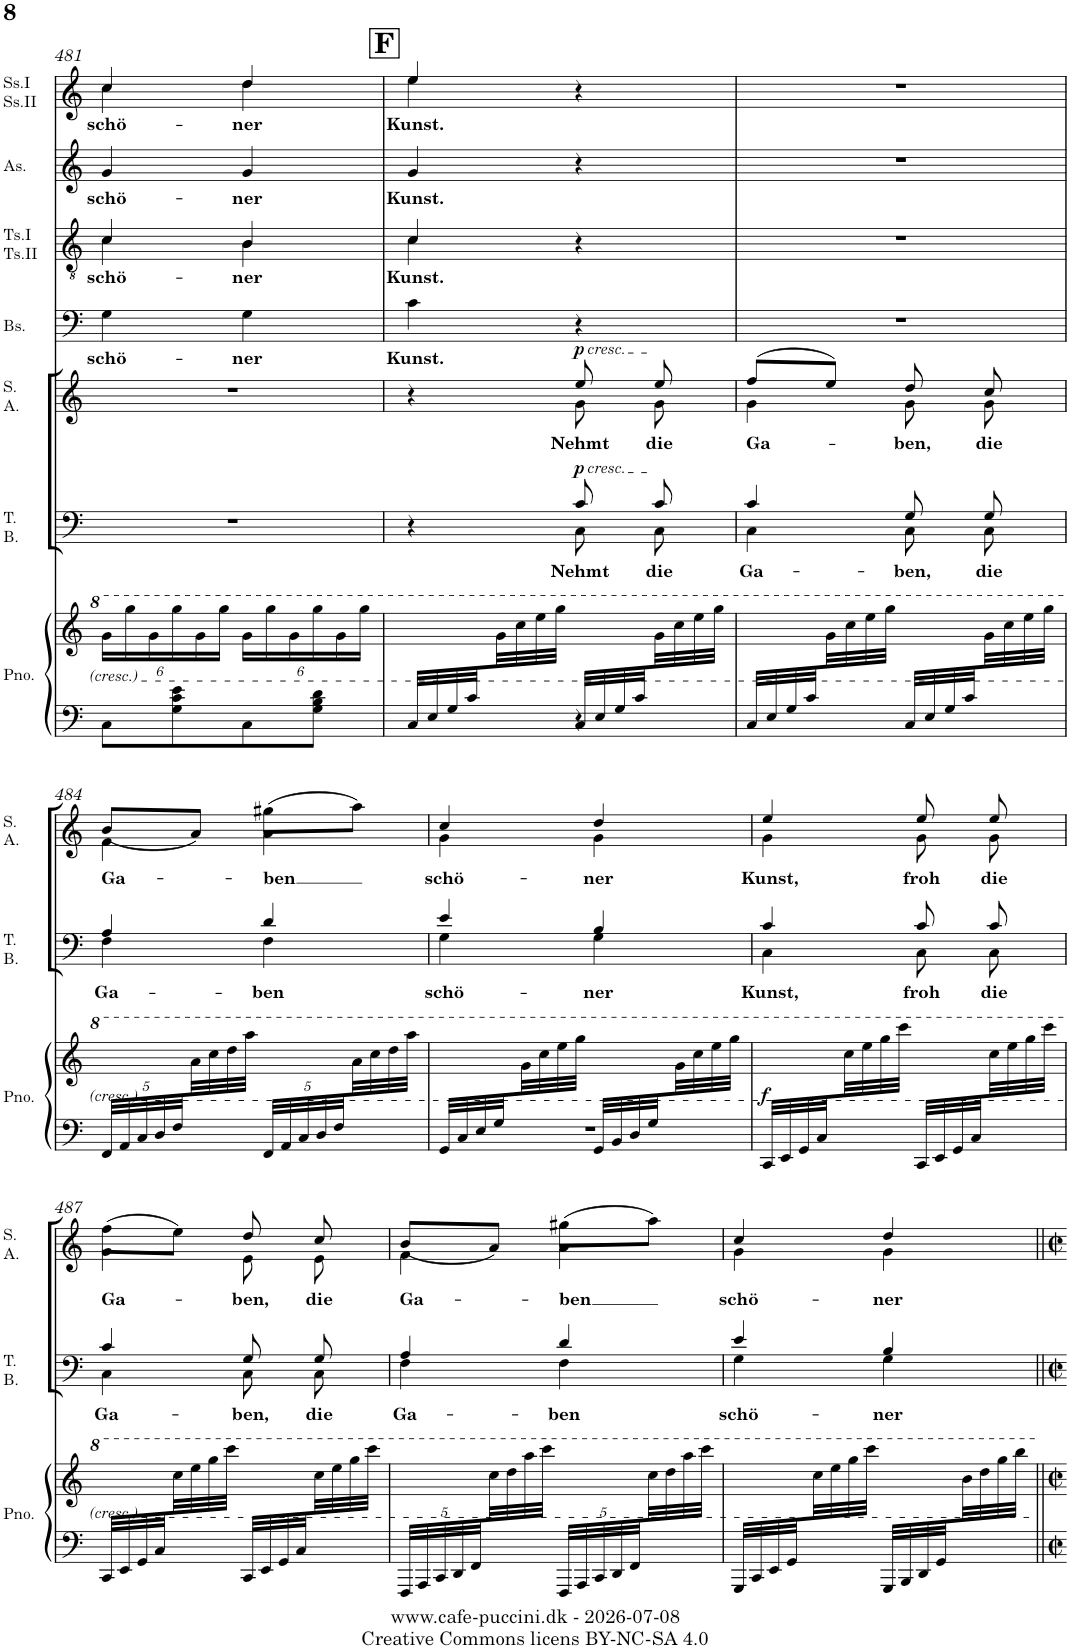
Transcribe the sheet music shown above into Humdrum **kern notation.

**kern	**kern	**dynam	**kern	**text	**dynam	**kern	**text	**dynam	**kern	**text	**kern	**text	**kern	**text	**kern	**text
*part7	*part7	*part7	*part6	*part6	*part6	*part5	*part5	*part5	*part4	*part4	*part3	*part3	*part2	*part2	*part1	*part1
*staff8	*staff7	*staff7/8	*staff6	*staff6	*staff6	*staff5	*staff5	*staff5	*staff4	*staff4	*staff3	*staff3	*staff2	*staff2	*staff1	*staff1
*I"Piano	*	*	*I"Tenor Bass	*	*	*I"Soprano Alto	*	*	*I"Bass solo	*	*I"Tenor solo I Tenor solo II	*	*I"Alto solo	*	*I"Soprano I Soprano II	*
*I'Pno.	*	*	*I'T. B.	*	*	*I'S. A.	*	*	*I'Bs.	*	*I'Ts.I Ts.II	*	*I'As.	*	*	*
!!LO:PB:g=z
*clefF4	*clefG2	*	*clefF4	*	*	*clefG2	*	*	*clefF4	*	*clefGv2	*	*clefG2	*	*clefG2	*
*k[]	*k[]	*	*k[]	*	*	*k[]	*	*	*k[]	*	*k[]	*	*k[]	*	*k[]	*
*M2/4	*M2/4	*	*M2/4	*	*	*M2/4	*	*	*M2/4	*	*M2/4	*	*M2/4	*	*M2/4	*
*	*Xbrackettup	*	*	*	*	*	*	*	*	*	*	*	*	*	*	*
=481	=481	=481	=481	=481	=481	=481	=481	=481	=481	=481	=481	=481	=481	=481	=481	=481
!	!	!	!	!	!	!	!	!	!	!LO:LY:b	!	!LO:LY:b	!	!LO:LY:b	!	!LO:LY:b
*	*	*	*	*	*	*	*	*	*	*	*^	*	*	*	*^	*
8C\L	24gg\LL	.	2r	.	.	2r	.	.	4G\	schö-	4c/	4c\	schö-	4g/	schö-	4cc/	4cc\	schö-
.	24ggg\	.	.	.	.	.	.	.	.	.	.	.	.	.	.	.	.	.
.	24gg\	.	.	.	.	.	.	.	.	.	.	.	.	.	.	.	.	.
8G\ 8c\ 8e\	24ggg\	.	.	.	.	.	.	.	.	.	.	.	.	.	.	.	.	.
.	24gg\	.	.	.	.	.	.	.	.	.	.	.	.	.	.	.	.	.
.	24ggg\JJ	.	.	.	.	.	.	.	.	.	.	.	.	.	.	.	.	.
!	!	!	!	!	!	!	!	!	!	!LO:LY:b	!	!	!LO:LY:b	!	!LO:LY:b	!	!	!LO:LY:b
8C\	24gg\LL	.	.	.	.	.	.	.	4G\	-ner	4B/	4B\	-ner	4g/	-ner	4dd/	4dd\	-ner
.	24ggg\	.	.	.	.	.	.	.	.	.	.	.	.	.	.	.	.	.
.	24gg\	.	.	.	.	.	.	.	.	.	.	.	.	.	.	.	.	.
8G\ 8B\ 8d\J	24ggg\	.	.	.	.	.	.	.	.	.	.	.	.	.	.	.	.	.
.	24gg\	.	.	.	.	.	.	.	.	.	.	.	.	.	.	.	.	.
.	24ggg\JJ	.	.	.	.	.	.	.	.	.	.	.	.	.	.	.	.	.
!!LO:REH:place=s1:a:B:cj:fs=18.1406:t=F	!!
=482	=482	=482	=482	=482	=482	=482	=482	=482	=482	=482	=482	=482	=482	=482	=482	=482	=482	=482
*^	*	*	*^	*	*	*^	*	*	*	*	*	*	*	*	*	*	*	*
!	!	!	!	!	!	!	!	!	!	!	!	!	!LO:LY:b	!	!	!LO:LY:b	!	!LO:LY:b	!	!	!LO:LY:b
32c/LLL	4ryy	8ryy	.	4r	4ryy	.	.	4r	4ryy	.	.	4c\	Kunst.	4c/	4c\	Kunst.	4g/	Kunst.	4ee/	4ee\	Kunst.
32e/	.	.	.	.	.	.	.	.	.	.	.	.	.	.	.	.	.	.	.	.	.
32g/	.	.	.	.	.	.	.	.	.	.	.	.	.	.	.	.	.	.	.	.	.
32cc/JJ	.	.	.	.	.	.	.	.	.	.	.	.	.	.	.	.	.	.	.	.	.
8ryy	.	32gg\LL	.	.	.	.	.	.	.	.	.	.	.	.	.	.	.	.	.	.	.
.	.	32ccc\	.	.	.	.	.	.	.	.	.	.	.	.	.	.	.	.	.	.	.
.	.	32eee\	.	.	.	.	.	.	.	.	.	.	.	.	.	.	.	.	.	.	.
.	.	32ggg\JJJ	.	.	.	.	.	.	.	.	.	.	.	.	.	.	.	.	.	.	.
!	!	!	!	!	!	!	!	!LO:TX:a:i:t=cresc.	!	!	!	!	!	!	!	!	!	!	!	!	!
!	!	!	!	!LO:TX:a:i:t=cresc.	!	!	!	!	!	!	!	!	!	!	!	!	!	!	!	!	!
!	!	!	!	!	!	!LO:LY:b	!LO:DY:a	!	!	!LO:LY:b	!LO:DY:a	!	!	!	!	!	!	!	!	!	!
32c/LLL	4r	8ryy	.	8c/L	8C\L	Nehmt	p	8ee/	8g\	Nehmt	p	4r	.	4r	4ryy	.	4r	.	4r	4ryy	.
32e/	.	.	.	.	.	.	.	.	.	.	.	.	.	.	.	.	.	.	.	.	.
32g/	.	.	.	.	.	.	.	.	.	.	.	.	.	.	.	.	.	.	.	.	.
32cc/JJ	.	.	.	.	.	.	.	.	.	.	.	.	.	.	.	.	.	.	.	.	.
!	!	!	!	!	!	!LO:LY:b	!	!	!	!LO:LY:b	!	!	!	!	!	!	!	!	!	!	!
8ryy	.	32gg\LL	.	8c/J	8C\J	die	.	8ee/	8g\	die	.	.	.	.	.	.	.	.	.	.	.
.	.	32ccc\	.	.	.	.	.	.	.	.	.	.	.	.	.	.	.	.	.	.	.
.	.	32eee\	.	.	.	.	.	.	.	.	.	.	.	.	.	.	.	.	.	.	.
.	.	32ggg\JJJ	.	.	.	.	.	.	.	.	.	.	.	.	.	.	.	.	.	.	.
*	*	*	*	*	*	*	*	*	*	*	*	*	*	*v	*v	*	*	*	*v	*v	*
=483	=483	=483	=483	=483	=483	=483	=483	=483	=483	=483	=483	=483	=483	=483	=483	=483	=483	=483	=483
!	!	!	!	!	!	!LO:LY:b	!	!	!	!LO:LY:b	!	!	!	!	!	!	!	!	!
32c/LLL	2ryy	8ryy	.	4c/	4C\	Ga-	.	(>8ff/L	4g\	Ga-	.	2r	.	2r	.	2r	.	2r	.
32e/	.	.	.	.	.	.	.	.	.	.	.	.	.	.	.	.	.	.	.
32g/	.	.	.	.	.	.	.	.	.	.	.	.	.	.	.	.	.	.	.
32cc/JJ	.	.	.	.	.	.	.	.	.	.	.	.	.	.	.	.	.	.	.
8ryy	.	32gg\LL	.	.	.	.	.	8ee/J)	.	.	.	.	.	.	.	.	.	.	.
.	.	32ccc\	.	.	.	.	.	.	.	.	.	.	.	.	.	.	.	.	.
.	.	32eee\	.	.	.	.	.	.	.	.	.	.	.	.	.	.	.	.	.
.	.	32ggg\JJJ	.	.	.	.	.	.	.	.	.	.	.	.	.	.	.	.	.
!	!	!	!	!	!	!LO:LY:b	!	!	!	!LO:LY:b	!	!	!	!	!	!	!	!	!
32c/LLL	.	8ryy	.	8G/L	8C\L	-ben,	.	8dd/	8g\	-ben,	.	.	.	.	.	.	.	.	.
32e/	.	.	.	.	.	.	.	.	.	.	.	.	.	.	.	.	.	.	.
32g/	.	.	.	.	.	.	.	.	.	.	.	.	.	.	.	.	.	.	.
32cc/JJ	.	.	.	.	.	.	.	.	.	.	.	.	.	.	.	.	.	.	.
!	!	!	!	!	!	!LO:LY:b	!	!	!	!LO:LY:b	!	!	!	!	!	!	!	!	!
8ryy	.	32gg\LL	.	8G/J	8C\J	die	.	8cc/	8g\	die	.	.	.	.	.	.	.	.	.
.	.	32ccc\	.	.	.	.	.	.	.	.	.	.	.	.	.	.	.	.	.
.	.	32eee\	.	.	.	.	.	.	.	.	.	.	.	.	.	.	.	.	.
.	.	32ggg\JJJ	.	.	.	.	.	.	.	.	.	.	.	.	.	.	.	.	.
!!LO:LB:g=z
=484	=484	=484	=484	=484	=484	=484	=484	=484	=484	=484	=484	=484	=484	=484	=484	=484	=484	=484	=484
*Xbrackettup	*	*	*	*	*	*	*	*	*	*	*	*	*	*	*	*	*	*	*
!	!	!	!	!	!	!LO:LY:b	!	!	!	!LO:LY:b	!	!	!	!	!	!	!	!	!
40F/LLL	4ryy	8ryy	.	4A/	4F\	Ga-	.	(<8b/L	4f\	Ga-	.	2r	.	2r	.	2r	.	2r	.
40A/	.	.	.	.	.	.	.	.	.	.	.	.	.	.	.	.	.	.	.
40c/	.	.	.	.	.	.	.	.	.	.	.	.	.	.	.	.	.	.	.
40d/	.	.	.	.	.	.	.	.	.	.	.	.	.	.	.	.	.	.	.
40f/JJ	.	.	.	.	.	.	.	.	.	.	.	.	.	.	.	.	.	.	.
8ryy	.	32aa\LL	.	.	.	.	.	8a/J)	.	.	.	.	.	.	.	.	.	.	.
.	.	32ccc\	.	.	.	.	.	.	.	.	.	.	.	.	.	.	.	.	.
.	.	32ddd\	.	.	.	.	.	.	.	.	.	.	.	.	.	.	.	.	.
.	.	32aaa\JJJ	.	.	.	.	.	.	.	.	.	.	.	.	.	.	.	.	.
!	!	!	!	!	!	!LO:LY:b	!	!	!	!LO:LY:b	!	!	!	!	!	!	!	!	!
40F/LLL	4ryy	8ryy	.	4d/	4F\	-ben	.	(>8gg#X\L	4a\	-ben	.	.	.	.	.	.	.	.	.
40A/	.	.	.	.	.	.	.	.	.	.	.	.	.	.	.	.	.	.	.
40c/	.	.	.	.	.	.	.	.	.	.	.	.	.	.	.	.	.	.	.
40d/	.	.	.	.	.	.	.	.	.	.	.	.	.	.	.	.	.	.	.
40f/JJ	.	.	.	.	.	.	.	.	.	.	.	.	.	.	.	.	.	.	.
8ryy	.	32aa\LL	.	.	.	.	.	8aa\J)	.	.	.	.	.	.	.	.	.	.	.
.	.	32ccc\	.	.	.	.	.	.	.	.	.	.	.	.	.	.	.	.	.
.	.	32ddd\	.	.	.	.	.	.	.	.	.	.	.	.	.	.	.	.	.
.	.	32aaa\JJJ	.	.	.	.	.	.	.	.	.	.	.	.	.	.	.	.	.
=485	=485	=485	=485	=485	=485	=485	=485	=485	=485	=485	=485	=485	=485	=485	=485	=485	=485	=485	=485
!	!	!	!	!	!	!LO:LY:b	!	!	!	!LO:LY:b	!	!	!	!	!	!	!	!	!
32G/LLL	2r	8ryy	.	4e/	4G\	schö-	.	4cc/	4g\	schö-	.	2r	.	2r	.	2r	.	2r	.
32c/	.	.	.	.	.	.	.	.	.	.	.	.	.	.	.	.	.	.	.
32e/	.	.	.	.	.	.	.	.	.	.	.	.	.	.	.	.	.	.	.
32g/JJ	.	.	.	.	.	.	.	.	.	.	.	.	.	.	.	.	.	.	.
8ryy	.	32gg\LL	.	.	.	.	.	.	.	.	.	.	.	.	.	.	.	.	.
.	.	32ccc\	.	.	.	.	.	.	.	.	.	.	.	.	.	.	.	.	.
.	.	32eee\	.	.	.	.	.	.	.	.	.	.	.	.	.	.	.	.	.
.	.	32ggg\JJJ	.	.	.	.	.	.	.	.	.	.	.	.	.	.	.	.	.
!	!	!	!	!	!	!LO:LY:b	!	!	!	!LO:LY:b	!	!	!	!	!	!	!	!	!
32G/LLL	.	8ryy	.	4B/	4G\	-ner	.	4dd/	4g\	-ner	.	.	.	.	.	.	.	.	.
32B/	.	.	.	.	.	.	.	.	.	.	.	.	.	.	.	.	.	.	.
32d/	.	.	.	.	.	.	.	.	.	.	.	.	.	.	.	.	.	.	.
32g/JJ	.	.	.	.	.	.	.	.	.	.	.	.	.	.	.	.	.	.	.
8ryy	.	32gg\LL	.	.	.	.	.	.	.	.	.	.	.	.	.	.	.	.	.
.	.	32ccc\	.	.	.	.	.	.	.	.	.	.	.	.	.	.	.	.	.
.	.	32eee\	.	.	.	.	.	.	.	.	.	.	.	.	.	.	.	.	.
.	.	32ggg\JJJ	.	.	.	.	.	.	.	.	.	.	.	.	.	.	.	.	.
=486	=486	=486	=486	=486	=486	=486	=486	=486	=486	=486	=486	=486	=486	=486	=486	=486	=486	=486	=486
!	!	!	!LO:DY:b	!	!	!LO:LY:b	!	!	!	!LO:LY:b	!	!	!	!	!	!	!	!	!
32C/LLL	2ryy	8ryy	f	4c/	4C\	Kunst,	.	4ee/	4g\	Kunst,	.	2r	.	2r	.	2r	.	2r	.
32E/	.	.	.	.	.	.	.	.	.	.	.	.	.	.	.	.	.	.	.
32G/	.	.	.	.	.	.	.	.	.	.	.	.	.	.	.	.	.	.	.
32c/JJ	.	.	.	.	.	.	.	.	.	.	.	.	.	.	.	.	.	.	.
8ryy	.	32ccc\LL	.	.	.	.	.	.	.	.	.	.	.	.	.	.	.	.	.
.	.	32eee\	.	.	.	.	.	.	.	.	.	.	.	.	.	.	.	.	.
.	.	32ggg\	.	.	.	.	.	.	.	.	.	.	.	.	.	.	.	.	.
.	.	32cccc\JJJ	.	.	.	.	.	.	.	.	.	.	.	.	.	.	.	.	.
!	!	!	!	!	!	!LO:LY:b	!	!	!	!LO:LY:b	!	!	!	!	!	!	!	!	!
32C/LLL	.	8ryy	.	8c/L	8C\L	froh	.	8ee/	8g\	froh	.	.	.	.	.	.	.	.	.
32E/	.	.	.	.	.	.	.	.	.	.	.	.	.	.	.	.	.	.	.
32G/	.	.	.	.	.	.	.	.	.	.	.	.	.	.	.	.	.	.	.
32c/JJ	.	.	.	.	.	.	.	.	.	.	.	.	.	.	.	.	.	.	.
!	!	!	!	!	!	!LO:LY:b	!	!	!	!LO:LY:b	!	!	!	!	!	!	!	!	!
8ryy	.	32ccc\LL	.	8c/J	8C\J	die	.	8ee/	8g\	die	.	.	.	.	.	.	.	.	.
.	.	32eee\	.	.	.	.	.	.	.	.	.	.	.	.	.	.	.	.	.
.	.	32ggg\	.	.	.	.	.	.	.	.	.	.	.	.	.	.	.	.	.
.	.	32cccc\JJJ	.	.	.	.	.	.	.	.	.	.	.	.	.	.	.	.	.
!!LO:LB:g=z
=487	=487	=487	=487	=487	=487	=487	=487	=487	=487	=487	=487	=487	=487	=487	=487	=487	=487	=487	=487
!	!	!	!	!	!	!LO:LY:b	!	!	!	!LO:LY:b	!	!	!	!	!	!	!	!	!
32C/LLL	2ryy	8ryy	.	4c/	4C\	Ga-	.	(>8ff\L	4g\	Ga-	.	2r	.	2r	.	2r	.	2r	.
32E/	.	.	.	.	.	.	.	.	.	.	.	.	.	.	.	.	.	.	.
32G/	.	.	.	.	.	.	.	.	.	.	.	.	.	.	.	.	.	.	.
32c/JJ	.	.	.	.	.	.	.	.	.	.	.	.	.	.	.	.	.	.	.
8ryy	.	32ccc\LL	.	.	.	.	.	8ee\J)	.	.	.	.	.	.	.	.	.	.	.
.	.	32eee\	.	.	.	.	.	.	.	.	.	.	.	.	.	.	.	.	.
.	.	32ggg\	.	.	.	.	.	.	.	.	.	.	.	.	.	.	.	.	.
.	.	32cccc\JJJ	.	.	.	.	.	.	.	.	.	.	.	.	.	.	.	.	.
!	!	!	!	!	!	!LO:LY:b	!	!	!	!LO:LY:b	!	!	!	!	!	!	!	!	!
32C/LLL	.	8ryy	.	8G/L	8C\L	-ben,	.	8dd/	8e\	-ben,	.	.	.	.	.	.	.	.	.
32E/	.	.	.	.	.	.	.	.	.	.	.	.	.	.	.	.	.	.	.
32G/	.	.	.	.	.	.	.	.	.	.	.	.	.	.	.	.	.	.	.
32c/JJ	.	.	.	.	.	.	.	.	.	.	.	.	.	.	.	.	.	.	.
!	!	!	!	!	!	!LO:LY:b	!	!	!	!LO:LY:b	!	!	!	!	!	!	!	!	!
8ryy	.	32ccc\LL	.	8G/J	8C\J	die	.	8cc/	8e\	die	.	.	.	.	.	.	.	.	.
.	.	32eee\	.	.	.	.	.	.	.	.	.	.	.	.	.	.	.	.	.
.	.	32ggg\	.	.	.	.	.	.	.	.	.	.	.	.	.	.	.	.	.
.	.	32cccc\JJJ	.	.	.	.	.	.	.	.	.	.	.	.	.	.	.	.	.
=488	=488	=488	=488	=488	=488	=488	=488	=488	=488	=488	=488	=488	=488	=488	=488	=488	=488	=488	=488
!	!	!	!	!	!	!LO:LY:b	!	!	!	!LO:LY:b	!	!	!	!	!	!	!	!	!
40FF/LLL	2ryy	8ryy	.	4A/	4F\	Ga-	.	(<8b/L	4f\	Ga-	.	2r	.	2r	.	2r	.	2r	.
40AA/	.	.	.	.	.	.	.	.	.	.	.	.	.	.	.	.	.	.	.
40C/	.	.	.	.	.	.	.	.	.	.	.	.	.	.	.	.	.	.	.
40D/	.	.	.	.	.	.	.	.	.	.	.	.	.	.	.	.	.	.	.
40F/JJ	.	.	.	.	.	.	.	.	.	.	.	.	.	.	.	.	.	.	.
8ryy	.	32ccc\LL	.	.	.	.	.	8a/J)	.	.	.	.	.	.	.	.	.	.	.
.	.	32ddd\	.	.	.	.	.	.	.	.	.	.	.	.	.	.	.	.	.
.	.	32aaa\	.	.	.	.	.	.	.	.	.	.	.	.	.	.	.	.	.
.	.	32cccc\JJJ	.	.	.	.	.	.	.	.	.	.	.	.	.	.	.	.	.
!	!	!	!	!	!	!LO:LY:b	!	!	!	!LO:LY:b	!	!	!	!	!	!	!	!	!
40FF/LLL	.	8ryy	.	4d/	4F\	-ben	.	(>8gg#X\L	4a\	-ben	.	.	.	.	.	.	.	.	.
40AA/	.	.	.	.	.	.	.	.	.	.	.	.	.	.	.	.	.	.	.
40C/	.	.	.	.	.	.	.	.	.	.	.	.	.	.	.	.	.	.	.
40D/	.	.	.	.	.	.	.	.	.	.	.	.	.	.	.	.	.	.	.
40F/JJ	.	.	.	.	.	.	.	.	.	.	.	.	.	.	.	.	.	.	.
8ryy	.	32ccc\LL	.	.	.	.	.	8aa\J)	.	.	.	.	.	.	.	.	.	.	.
.	.	32ddd\	.	.	.	.	.	.	.	.	.	.	.	.	.	.	.	.	.
.	.	32aaa\	.	.	.	.	.	.	.	.	.	.	.	.	.	.	.	.	.
.	.	32cccc\JJJ	.	.	.	.	.	.	.	.	.	.	.	.	.	.	.	.	.
=489	=489	=489	=489	=489	=489	=489	=489	=489	=489	=489	=489	=489	=489	=489	=489	=489	=489	=489	=489
!	!	!	!	!	!	!LO:LY:b	!	!	!	!LO:LY:b	!	!	!	!	!	!	!	!	!
32GG/LLL	2ryy	8ryy	.	4e/	4G\	schö-	.	4cc/	4g\	schö-	.	2r	.	2r	.	2r	.	2r	.
32C/	.	.	.	.	.	.	.	.	.	.	.	.	.	.	.	.	.	.	.
32E/	.	.	.	.	.	.	.	.	.	.	.	.	.	.	.	.	.	.	.
32G/JJ	.	.	.	.	.	.	.	.	.	.	.	.	.	.	.	.	.	.	.
8ryy	.	32ccc\LL	.	.	.	.	.	.	.	.	.	.	.	.	.	.	.	.	.
.	.	32eee\	.	.	.	.	.	.	.	.	.	.	.	.	.	.	.	.	.
.	.	32ggg\	.	.	.	.	.	.	.	.	.	.	.	.	.	.	.	.	.
.	.	32cccc\JJJ	.	.	.	.	.	.	.	.	.	.	.	.	.	.	.	.	.
!	!	!	!	!	!	!LO:LY:b	!	!	!	!LO:LY:b	!	!	!	!	!	!	!	!	!
32GG/LLL	.	8ryy	.	4B/	4G\	-ner	.	4dd/	4g\	-ner	.	.	.	.	.	.	.	.	.
32BB/	.	.	.	.	.	.	.	.	.	.	.	.	.	.	.	.	.	.	.
32D/	.	.	.	.	.	.	.	.	.	.	.	.	.	.	.	.	.	.	.
32G/JJ	.	.	.	.	.	.	.	.	.	.	.	.	.	.	.	.	.	.	.
8ryy	.	32bb\LL	.	.	.	.	.	.	.	.	.	.	.	.	.	.	.	.	.
.	.	32ddd\	.	.	.	.	.	.	.	.	.	.	.	.	.	.	.	.	.
.	.	32ggg\	.	.	.	.	.	.	.	.	.	.	.	.	.	.	.	.	.
.	.	32bbb\JJJ	.	.	.	.	.	.	.	.	.	.	.	.	.	.	.	.	.
*	*	*	*	*v	*v	*	*	*	*	*	*	*	*	*	*	*	*	*	*
*v	*v	*	*	*	*	*	*v	*v	*	*	*	*	*	*	*	*	*	*
=||	=||	=||	=||	=||	=||	=||	=||	=||	=||	=||	=||	=||	=||	=||	=||	=||
*-	*-	*-	*-	*-	*-	*-	*-	*-	*-	*-	*-	*-	*-	*-	*-	*-
